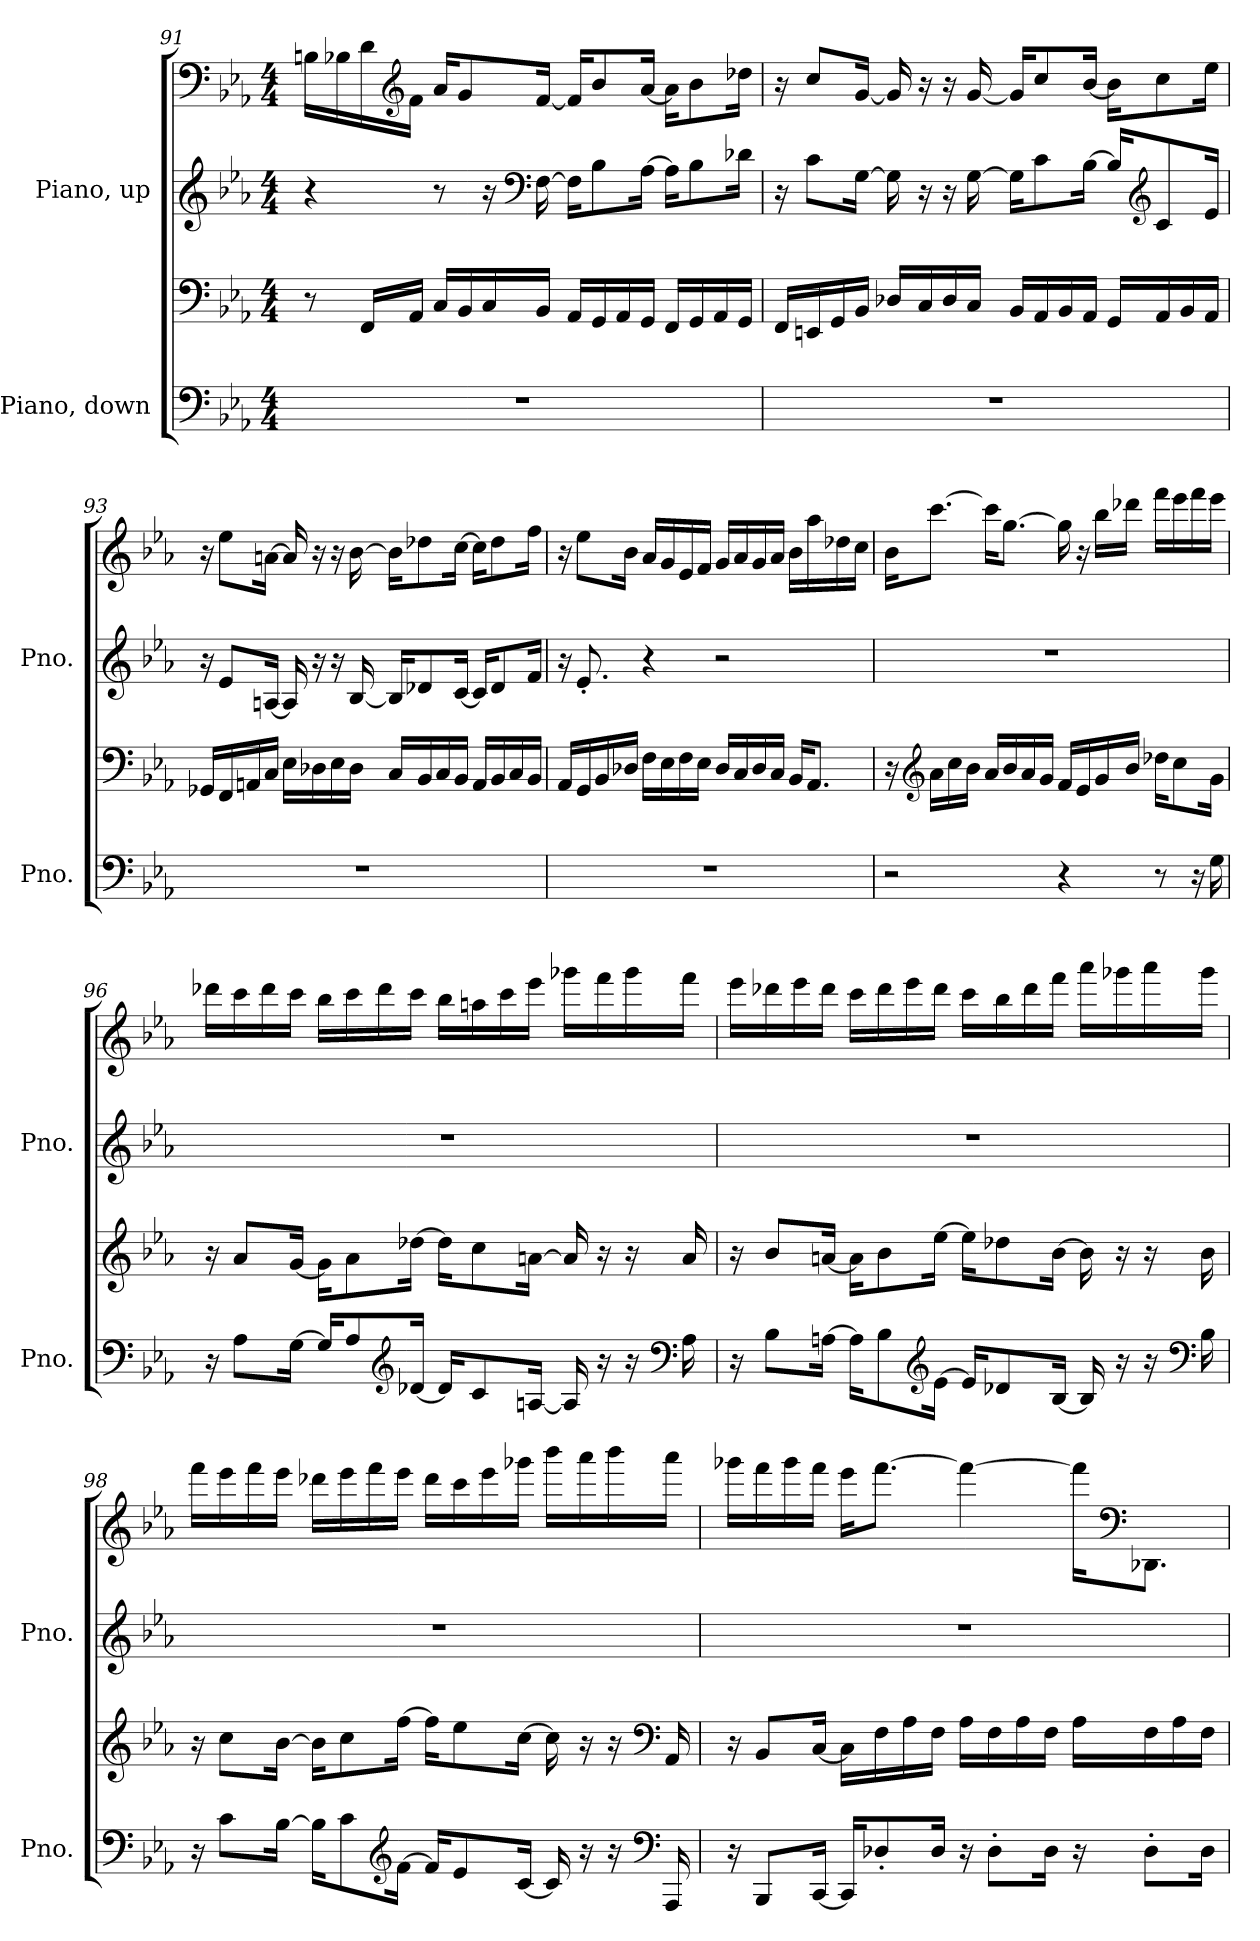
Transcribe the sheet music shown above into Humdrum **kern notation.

**kern	**kern	**kern	**kern
*part2	*part2	*part1	*part1
*staff4	*staff3	*staff2	*staff1
*I"Piano, down	*	*I"Piano, up	*
*I'Pno.	*	*I'Pno.	*
!!LO:LB:g=z
*clefF4	*clefF4	*clefG2	*clefF4
*k[b-e-a-]	*k[b-e-a-]	*k[b-e-a-]	*k[b-e-a-]
*M4/4	*M4/4	*M4/4	*M4/4
=91	=91	=91	=91
1r	8r	4r	16Bn\LL
.	.	.	16B-X\
.	16FF/LL	.	16d\
*	*	*	*clefG2
.	16AA-/JJ	.	16f\JJ
.	16C/LL	8r	16a-/KL
.	16BB-/	.	8g/
.	16C/	16r	.
*	*	*clefF4	*
.	16BB-/JJ	[16F\	[16f/Jk
.	16AA-/LL	16F\KL]	16f/KL]
.	16GG/	8B-\	8b-/
.	16AA-/	.	.
.	16GG/JJ	[16A-\Jk	[16a-/Jk
.	16FF/LL	16A-\KL]	16a-\KL]
.	16GG/	8B-\	8b-\
.	16AA-/	.	.
.	16GG/JJ	16d-X\Jk	16dd-X\Jk
=92	=92	=92	=92
1r	16FF/LL	16r	16r
.	16EEn/	8c\L	8cc/L
.	16GG/	.	.
.	16BB-/JJ	[16G\Jk	[16g/Jk
.	16D-X/LL	16G\]	16g/]
.	16C/	16r	16r
.	16D-/	16r	16r
.	16C/JJ	[16G\	[16g/
.	16BB-/LL	16G\KL]	16g/KL]
.	16AA-/	8c\	8cc/
.	16BB-/	.	.
.	16AA-/JJ	[16B-\Jk	[16b-/Jk
.	16GG/LL	16B-/KL]	16b-\KL]
*	*	*clefG2	*
.	16AA-/	8c/	8cc\
.	16BB-/	.	.
.	16AA-/JJ	16e-/Jk	16ee-\Jk
!!LO:LB:g=z
=93	=93	=93	=93
1r	16GG-X/LL	16r	16r
.	16FF/	8e-/L	8ee-\L
.	16AAn/	.	.
.	16C/JJ	[16An/Jk	[16an\Jk
.	16E-\LL	16A/]	16a/]
.	16D-X\	16r	16r
.	16E-\	16r	16r
.	16D-\JJ	[16B-/	[16b-\
.	16C/LL	16B-/KL]	16b-\KL]
.	16BB-/	8d-X/	8dd-X\
.	16C/	.	.
.	16BB-/JJ	[16c/Jk	[16cc\Jk
.	16AA/LL	16c/KL]	16cc\KL]
.	16BB-/	8d-/	8dd-\
.	16C/	.	.
.	16BB-/JJ	16f/Jk	16ff\Jk
=94	=94	=94	=94
1r	16AA-/LL	16r	16r
.	16GG/	8.e-'/	8ee-\L
.	16BB-/	.	.
.	16D-X/JJ	.	16b-\Jk
.	16F\LL	4r	16a-/LL
.	16E-\	.	16g/
.	16F\	.	16e-/
.	16E-\JJ	.	16f/JJ
.	16D-/LL	2r	16g/LL
.	16C/	.	16a-/
.	16D-/	.	16g/
.	16C/JJ	.	16a-/JJ
.	16BB-/KL	.	16b-\LL
.	8.AA-/J	.	16aa-\
.	.	.	16dd-X\
.	.	.	16cc\JJ
!!LO:PB:g=z
=95	=95	=95	=95
2r	16r	1r	16b-\KL
*	*clefG2	*	*
.	16a-\LL	.	[8.ccc\J
.	16cc\	.	.
.	16b-\JJ	.	.
.	16a-/LL	.	16ccc\KL]
.	16b-/	.	[8.gg\J
.	16a-/	.	.
.	16g/JJ	.	.
4r	16f/LL	.	16gg\]
.	16e-/	.	16r
.	16g/	.	16bb-\LL
.	16b-/JJ	.	16ddd-X\JJ
8r	16dd-X\KL	.	16fff\LL
.	8cc\	.	16eee-\
16r	.	.	16fff\
16G\	16g\Jk	.	16eee-\JJ
!!LO:LB:g=z
=96	=96	=96	=96
16r	16r	1r	16ddd-X\LL
8A-\L	8a-/L	.	16ccc\
.	.	.	16ddd-\
[16G\Jk	[16g/Jk	.	16ccc\JJ
16G/KL]	16g\KL]	.	16bb-\LL
8A-/	8a-\	.	16ccc\
.	.	.	16ddd-\
*clefG2	*	*	*
[16d-X/Jk	[16dd-X\Jk	.	16ccc\JJ
16d-/KL]	16dd-\KL]	.	16bb-\LL
8c/	8cc\	.	16aan\
.	.	.	16ccc\
[16An/Jk	[16an\Jk	.	16eee-\JJ
16A/]	16a/]	.	16ggg-X\LL
16r	16r	.	16fff\
16r	16r	.	16ggg-\
*clefF4	*	*	*
16A\	16a/	.	16fff\JJ
!!LO:LB:g=z
=97	=97	=97	=97
16r	16r	1r	16eee-\LL
8B-\L	8b-/L	.	16ddd-X\
.	.	.	16eee-\
[16An\Jk	[16an/Jk	.	16ddd-\JJ
16A\KL]	16a\KL]	.	16ccc\LL
8B-\	8b-\	.	16ddd-\
.	.	.	16eee-\
*clefG2	*	*	*
[16e-\Jk	[16ee-\Jk	.	16ddd-\JJ
16e-/KL]	16ee-\KL]	.	16ccc\LL
8d-X/	8dd-X\	.	16bb-\
.	.	.	16ddd-\
[16B-/Jk	[16b-\Jk	.	16fff\JJ
16B-/]	16b-\]	.	16aaa-\LL
16r	16r	.	16ggg-X\
16r	16r	.	16aaa-\
*clefF4	*	*	*
16B-\	16b-\	.	16ggg-\JJ
!!LO:PB:g=z
=98	=98	=98	=98
16r	16r	1r	16fff\LL
8c\L	8cc\L	.	16eee-\
.	.	.	16fff\
[16B-\Jk	[16b-\Jk	.	16eee-\JJ
16B-\KL]	16b-\KL]	.	16ddd-X\LL
8c\	8cc\	.	16eee-\
.	.	.	16fff\
*clefG2	*	*	*
[16f\Jk	[16ff\Jk	.	16eee-\JJ
16f/KL]	16ff\KL]	.	16ddd-\LL
8e-/	8ee-\	.	16ccc\
.	.	.	16eee-\
[16c/Jk	[16cc\Jk	.	16ggg-X\JJ
16c/]	16cc\]	.	16bbb-\LL
16r	16r	.	16aaa-\
16r	16r	.	16bbb-\
*clefF4	*clefF4	*	*
16AAA-/	16AA-/	.	16aaa-\JJ
!!LO:LB:g=z
=99	=99	=99	=99
16r	16r	1r	16ggg-X\LL
8BBB-/L	8BB-/L	.	16fff\
.	.	.	16ggg-\
[16CC/Jk	[16C/Jk	.	16fff\JJ
16CC/KL]	16C\LL]	.	16eee-\KL
8D-X'/	16F\	.	[8.fff\J
.	16A-\	.	.
16D-/Jk	16F\JJ	.	.
16r	16A-\LL	.	4fff\_
8D-'\L	16F\	.	.
.	16A-\	.	.
16D-\Jk	16F\JJ	.	.
16r	16A-\LL	.	16fff\KL]
*	*	*	*clefF4
8D-'\L	16F\	.	8.DD-X\J
.	16A-\	.	.
16D-\Jk	16F\JJ	.	.
=	=	=	=
*-	*-	*-	*-
